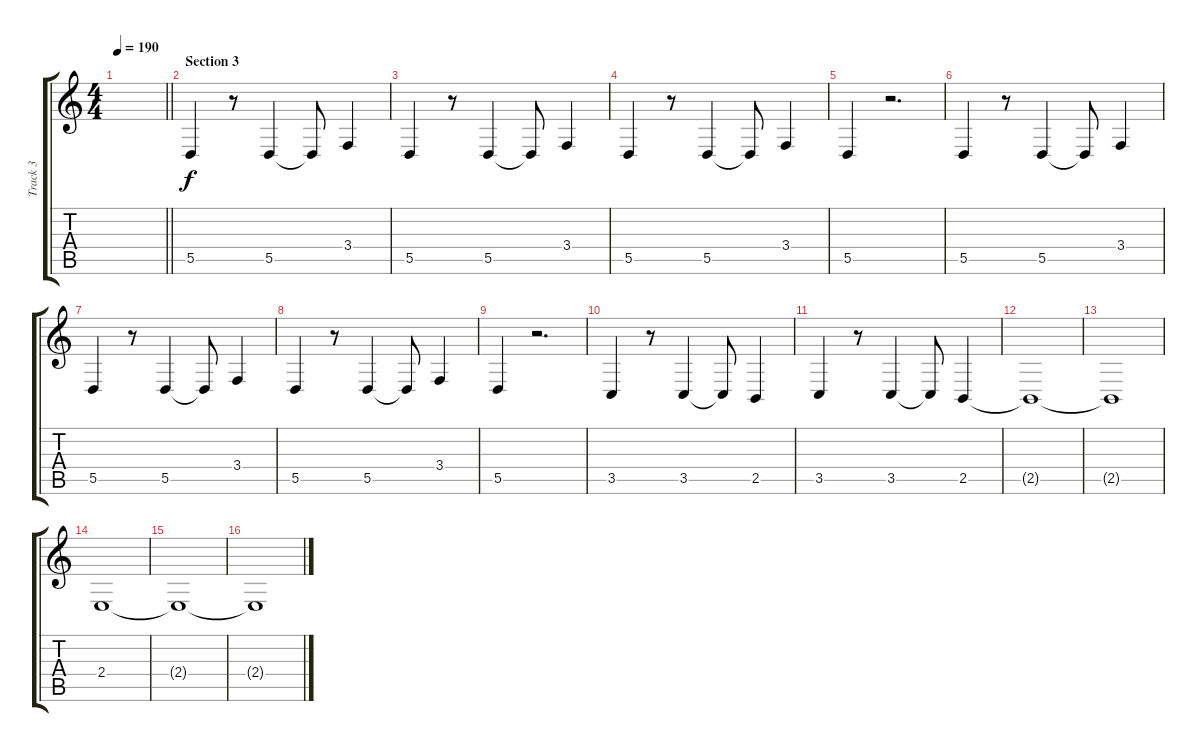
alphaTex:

\track ("Track 3" "Track 3") {instrument choiraahs}
\staff {score tabs}
\tuning (E4 B3 G3 D3 A2 E2) {hide}
\ts (4 4)
\tempo 190
\clef g2
\barLineRight lightlight
\ks c
|
\section ("" "Section 3")
5.5.4 r.8 5.5.4 5.5{t}.8 3.4.4 |
5.5.4 r.8 5.5.4 5.5{t}.8 3.4.4 |
5.5.4 r.8 5.5.4 5.5{t}.8 3.4.4 |
5.5.4 r.2{d} |
5.5.4 r.8 5.5.4 5.5{t}.8 3.4.4 |
5.5.4 r.8 5.5.4 5.5{t}.8 3.4.4 |
5.5.4 r.8 5.5.4 5.5{t}.8 3.4.4 |
5.5.4 r.2{d} |
3.5.4 r.8 3.5.4 3.5{t}.8 2.5.4 |
3.5.4 r.8 3.5.4 3.5{t}.8 2.5.4 |
2.5{t}.1 |
2.5{t}.1 |
2.4.1 |
2.4{t}.1 |
2.4{t}.1
